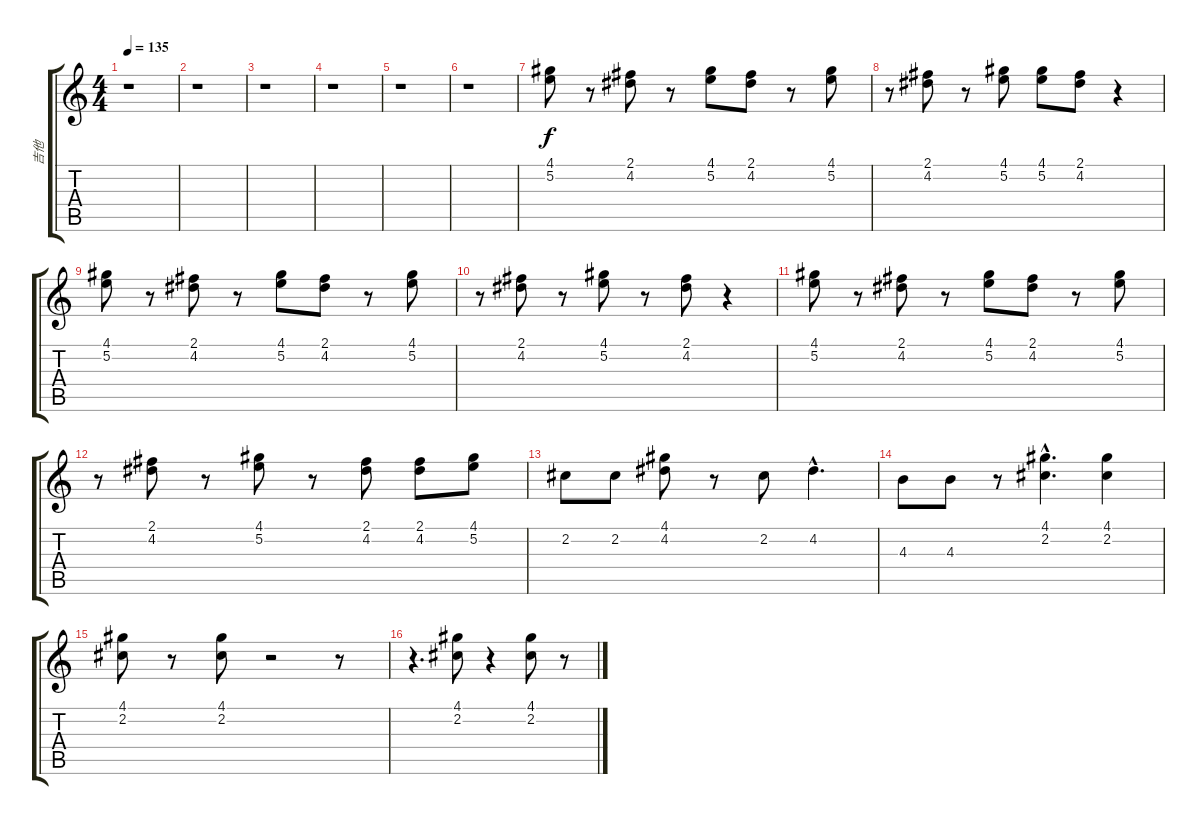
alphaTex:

\track ("吉他" "吉他") {instrument distortionguitar}
\staff {score tabs}
\tuning (E4 B3 G3 D3 A2 E2) {hide}
\ts (4 4)
\tempo 135
\clef g2
\ks c
r.1{dy f instrument distortionguitar} |
r.1 |
r.1 |
r.1 |
r.1 |
r.1 |
(4.1 5.2).8 r.8 (2.1 4.2).8 r.8 (4.1 5.2).8 (2.1 4.2).8 r.8 (4.1 5.2).8 |
r.8 (2.1 4.2).8 r.8 (4.1 5.2).8 (4.1 5.2).8 (2.1 4.2).8 r.4 |
(4.1 5.2).8 r.8 (2.1 4.2).8 r.8 (4.1 5.2).8 (2.1 4.2).8 r.8 (4.1 5.2).8 |
r.8 (2.1 4.2).8 r.8 (4.1 5.2).8 r.8 (2.1 4.2).8 r.4 |
(4.1 5.2).8 r.8 (2.1 4.2).8 r.8 (4.1 5.2).8 (2.1 4.2).8 r.8 (4.1 5.2).8 |
r.8 (2.1 4.2).8 r.8 (4.1 5.2).8 r.8 (2.1 4.2).8 (2.1 4.2).8 (4.1 5.2).8 |
2.2.8 2.2.8 (4.1 4.2).8 r.8 2.2.8 4.2{hac}.4{d} |
4.3.8 4.3.8 r.8 (4.1{hac} 2.2{hac}).4{d} (4.1 2.2).4 |
(4.1 2.2).8 r.8 (4.1 2.2).8 r.2 r.8 |
r.4{d} (4.1 2.2).8 r.4 (4.1 2.2).8 r.8
